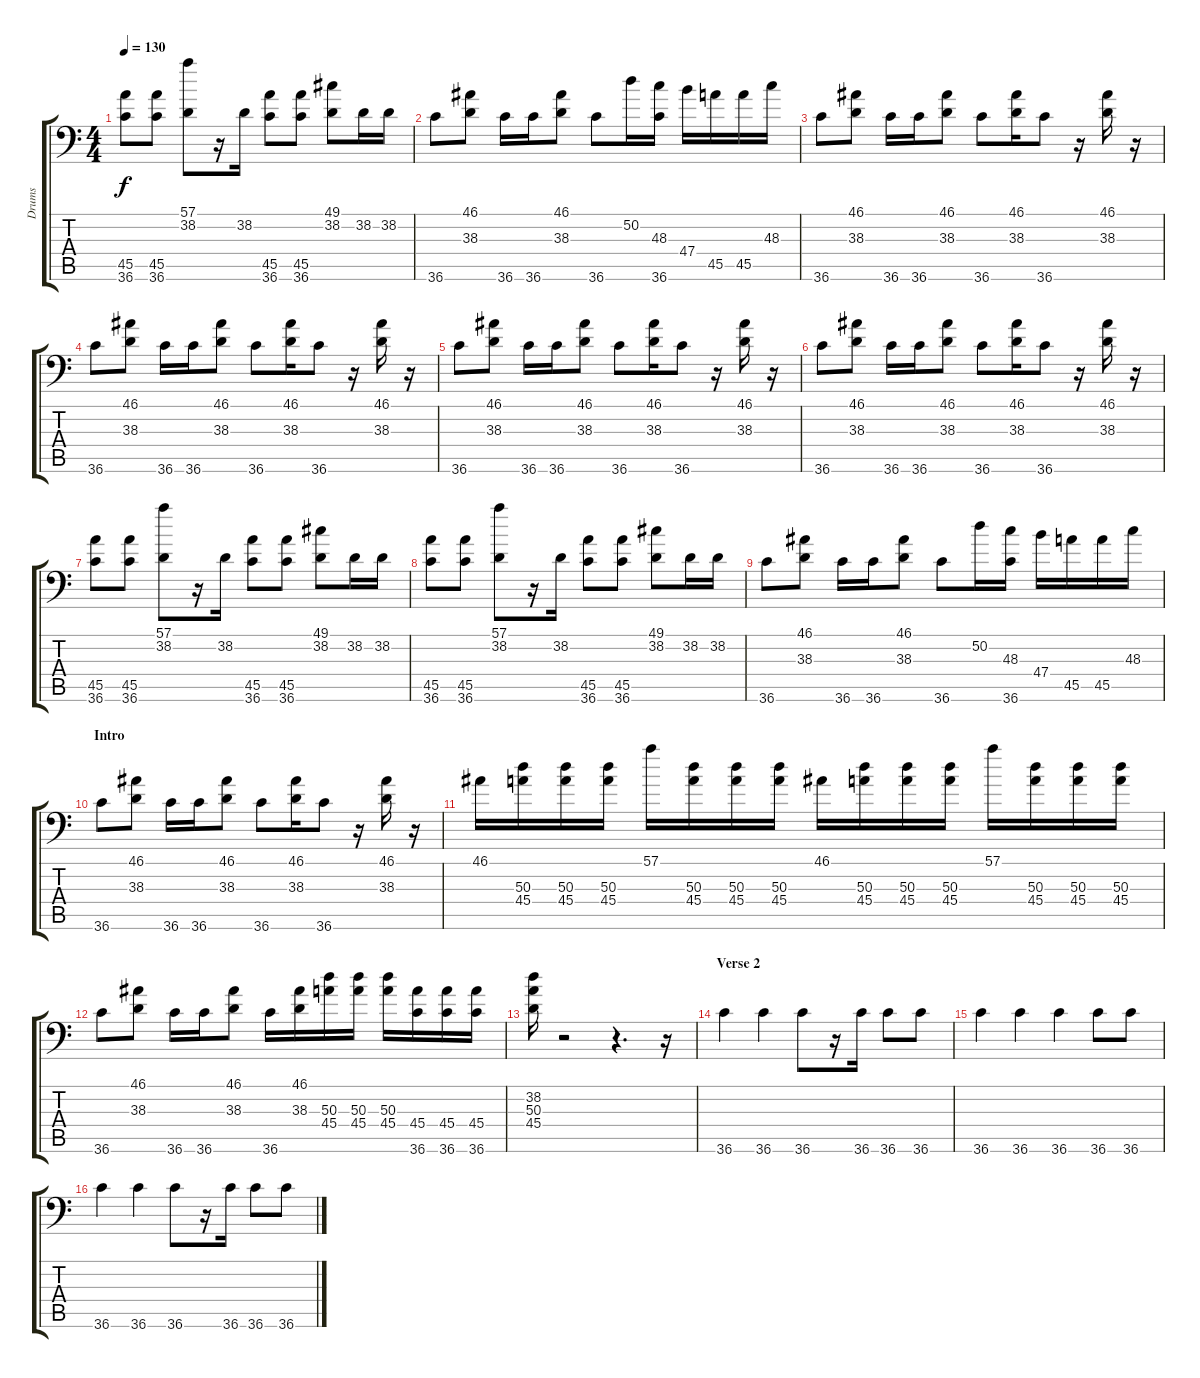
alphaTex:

\track ("Drums" "Drums") {instrument acousticgrandpiano}
\staff {score tabs}
\tuning (C-1 C-1 C-1 C-1 C-1 C-1) {hide}
\ts (4 4)
\tempo 130
\clef f4
\ks c
(45.5 36.6).8{dy f} (45.5 36.6).8 (57.1 38.2).8 r.16 38.2.16 (45.5 36.6).8 (45.5 36.6).8 (49.1 38.2).8 38.2.16 38.2.16 |
36.6.8 (46.1 38.3).8 36.6.16 36.6.16 (46.1 38.3).8 36.6.8 50.2.16 (48.3 36.6).16 47.4.16 45.5.16 45.5.16 48.3.16 |
36.6.8 (46.1 38.3).8 36.6.16 36.6.16 (46.1 38.3).8 36.6.8 (46.1 38.3).16 36.6.8 r.16 (46.1 38.3).16 r.16 |
36.6.8 (46.1 38.3).8 36.6.16 36.6.16 (46.1 38.3).8 36.6.8 (46.1 38.3).16 36.6.8 r.16 (46.1 38.3).16 r.16 |
36.6.8 (46.1 38.3).8 36.6.16 36.6.16 (46.1 38.3).8 36.6.8 (46.1 38.3).16 36.6.8 r.16 (46.1 38.3).16 r.16 |
36.6.8 (46.1 38.3).8 36.6.16 36.6.16 (46.1 38.3).8 36.6.8 (46.1 38.3).16 36.6.8 r.16 (46.1 38.3).16 r.16 |
(45.5 36.6).8 (45.5 36.6).8 (57.1 38.2).8 r.16 38.2.16 (45.5 36.6).8 (45.5 36.6).8 (49.1 38.2).8 38.2.16 38.2.16 |
(45.5 36.6).8 (45.5 36.6).8 (57.1 38.2).8 r.16 38.2.16 (45.5 36.6).8 (45.5 36.6).8 (49.1 38.2).8 38.2.16 38.2.16 |
36.6.8 (46.1 38.3).8 36.6.16 36.6.16 (46.1 38.3).8 36.6.8 50.2.16 (48.3 36.6).16 47.4.16 45.5.16 45.5.16 48.3.16 |
\section ("" "Intro")
36.6.8 (46.1 38.3).8 36.6.16 36.6.16 (46.1 38.3).8 36.6.8 (46.1 38.3).16 36.6.8 r.16 (46.1 38.3).16 r.16 |
46.1.16 (50.3 45.4).16 (50.3 45.4).16 (50.3 45.4).16 57.1.16 (50.3 45.4).16 (50.3 45.4).16 (50.3 45.4).16 46.1.16 (50.3 45.4).16 (50.3 45.4).16 (50.3 45.4).16 57.1.16 (50.3 45.4).16 (50.3 45.4).16 (50.3 45.4).16 |
36.6.8 (46.1 38.3).8 36.6.16 36.6.16 (46.1 38.3).8 36.6.16 (46.1 38.3).16 (50.3 45.4).16 (50.3 45.4).16 (50.3 45.4).16 (45.4 36.6).16 (45.4 36.6).16 (45.4 36.6).16 |
(38.2 50.3 45.4).16 r.2 r.4{d} r.16 |
\section ("" "Verse 2")
36.6.4 36.6.4 36.6.8 r.16 36.6.16 36.6.8 36.6.8 |
36.6.4 36.6.4 36.6.4 36.6.8 36.6.8 |
36.6.4 36.6.4 36.6.8 r.16 36.6.16 36.6.8 36.6.8
